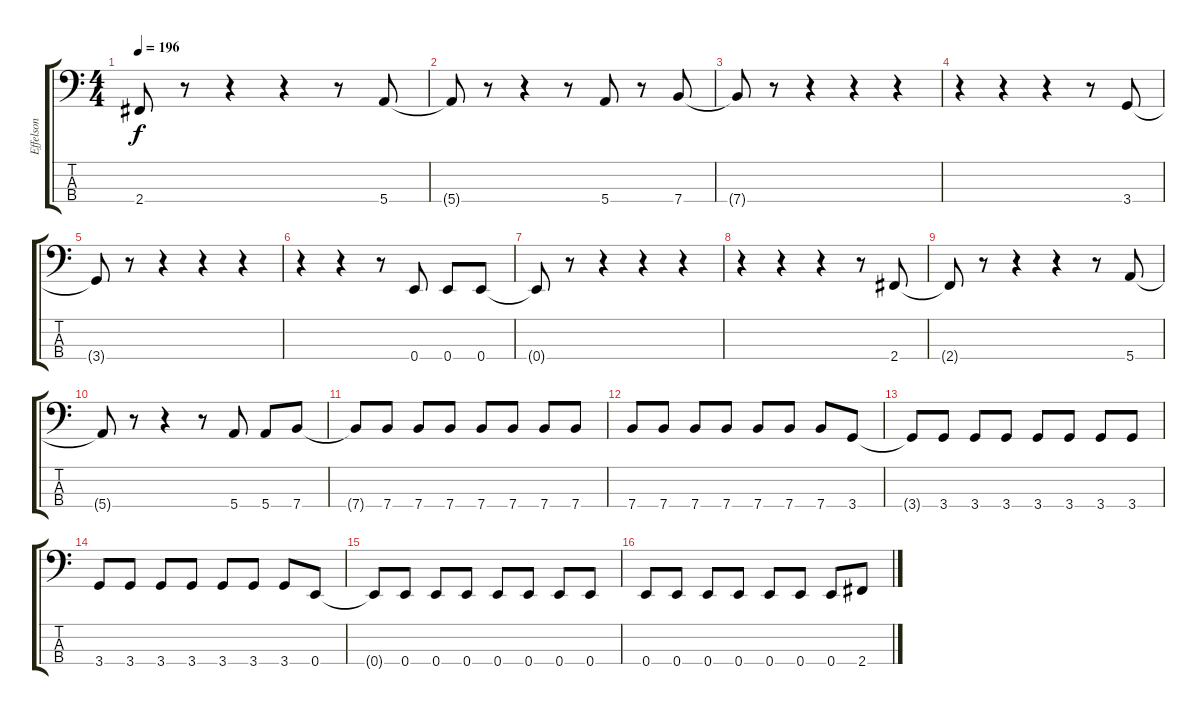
\track ("Effelson" "Effelson") {instrument electricbasspick}
\staff {score tabs}
\tuning (G2 D2 A1 E1) {hide}
\ts (4 4)
\tempo 196
\clef f4
\ks c
2.4{t}.8{dy f} r.8 r.4 r.4 r.8 5.4.8 |
5.4{t}.8 r.8 r.4 r.8 5.4.8 r.8 7.4.8 |
7.4{t}.8 r.8 r.4 r.4 r.4 |
r.4 r.4 r.4 r.8 3.4.8 |
3.4{t}.8 r.8 r.4 r.4 r.4 |
r.4 r.4 r.8 0.4.8 0.4.8 0.4.8 |
0.4{t}.8 r.8 r.4 r.4 r.4 |
r.4 r.4 r.4 r.8 2.4.8 |
2.4{t}.8 r.8 r.4 r.4 r.8 5.4.8 |
5.4{t}.8 r.8 r.4 r.8 5.4.8 5.4.8 7.4.8 |
7.4{t}.8 7.4.8 7.4.8 7.4.8 7.4.8 7.4.8 7.4.8 7.4.8 |
7.4.8 7.4.8 7.4.8 7.4.8 7.4.8 7.4.8 7.4.8 3.4.8 |
3.4{t}.8 3.4.8 3.4.8 3.4.8 3.4.8 3.4.8 3.4.8 3.4.8 |
3.4.8 3.4.8 3.4.8 3.4.8 3.4.8 3.4.8 3.4.8 0.4.8 |
0.4{t}.8 0.4.8 0.4.8 0.4.8 0.4.8 0.4.8 0.4.8 0.4.8 |
0.4.8 0.4.8 0.4.8 0.4.8 0.4.8 0.4.8 0.4.8 2.4.8
